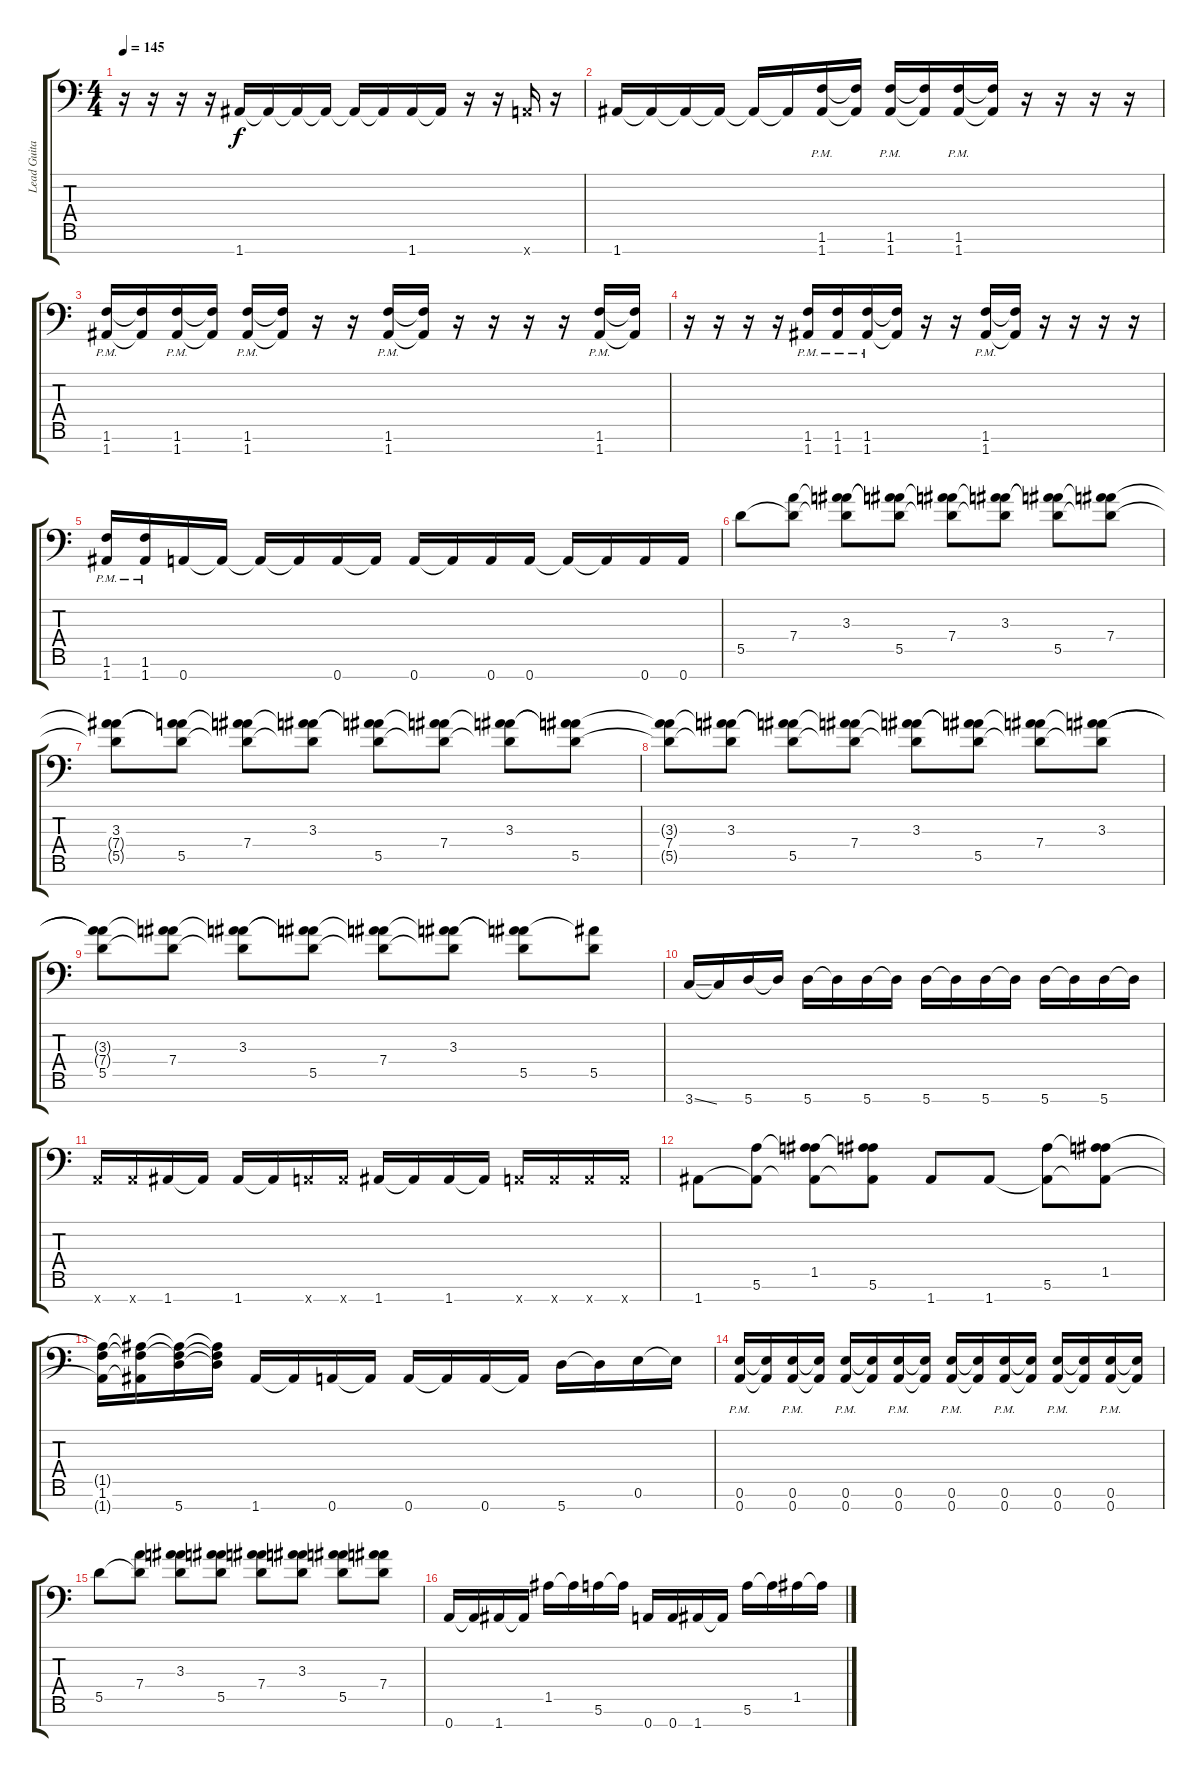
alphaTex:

\track ("Lead Guitar" "Lead Guita") {instrument distortionguitar}
\staff {score tabs}
\tuning (E4 B3 G3 D3 A2 E2 A1) {hide}
\ts (4 4)
\tempo 145
\clef f4
\ks c
r.16{dy f} r.16 r.16 r.16 1.7.16 1.7{t}.16 1.7{t}.16 1.7{t}.16 1.7{t}.16 1.7{t}.16 1.7.16 1.7{t}.16 r.16 r.16 0.7{x}.16 r.16 |
1.7.16 1.7{t}.16 1.7{t}.16 1.7{t}.16 1.7{t}.16 1.7{t}.16 (1.6{pm} 1.7{pm}).16 (1.6{t} 1.7{t}).16 (1.6{pm} 1.7{pm}).16 (1.6{t} 1.7{t}).16 (1.6{pm} 1.7{pm}).16 (1.6{t} 1.7{t}).16 r.16 r.16 r.16 r.16 |
(1.6{pm} 1.7{pm}).16 (1.6{t} 1.7{t}).16 (1.6{pm} 1.7{pm}).16 (1.6{t} 1.7{t}).16 (1.6{pm} 1.7{pm}).16 (1.6{t} 1.7{t}).16 r.16 r.16 (1.6{pm} 1.7{pm}).16 (1.6{t} 1.7{t}).16 r.16 r.16 r.16 r.16 (1.6{pm} 1.7{pm}).16 (1.6{t} 1.7{t}).16 |
r.16 r.16 r.16 r.16 (1.6{pm} 1.7{pm}).16 (1.6{pm} 1.7{pm}).16 (1.6{pm} 1.7{pm}).16 (1.6{t} 1.7{t}).16 r.16 r.16 (1.6{pm} 1.7{pm}).16 (1.6{t} 1.7{t}).16 r.16 r.16 r.16 r.16 |
(1.6{pm} 1.7{pm}).16 (1.6{pm} 1.7{pm}).16 0.7.16 0.7{t}.16 0.7{t}.16 0.7{t}.16 0.7.16 0.7{t}.16 0.7.16 0.7{t}.16 0.7.16 0.7.16 0.7{t}.16 0.7{t}.16 0.7.16 0.7.16 |
5.5.8 (7.4 5.5{t}).8 (3.3 7.4{t} 5.5{t}).8 (3.3{t} 7.4{t} 5.5).8 (3.3{t} 7.4 5.5{t}).8 (3.3 7.4{t} 5.5{t}).8 (3.3{t} 7.4{t} 5.5).8 (3.3{t} 7.4 5.5{t}).8 |
(3.3 7.4{t} 5.5{t}).8 (3.3{t} 7.4{t} 5.5).8 (3.3{t} 7.4 5.5{t}).8 (3.3 7.4{t} 5.5{t}).8 (3.3{t} 7.4{t} 5.5).8 (3.3{t} 7.4 5.5{t}).8 (3.3 7.4{t} 5.5{t}).8 (3.3{t} 7.4{t} 5.5).8 |
(3.3{t} 7.4 5.5{t}).8 (3.3 7.4{t} 5.5{t}).8 (3.3{t} 7.4{t} 5.5).8 (3.3{t} 7.4 5.5{t}).8 (3.3 7.4{t} 5.5{t}).8 (3.3{t} 7.4{t} 5.5).8 (3.3{t} 7.4 5.5{t}).8 (3.3 7.4{t} 5.5{t}).8 |
(3.3{t} 7.4{t} 5.5).8 (3.3{t} 7.4 5.5{t}).8 (3.3 7.4{t} 5.5{t}).8 (3.3{t} 7.4{t} 5.5).8 (3.3{t} 7.4 5.5{t}).8 (3.3 7.4{t} 5.5{t}).8 (3.3{t} 7.4{t} 5.5).8 (3.3{t} 5.5).8 |
3.7{ss}.16 3.7{t}.16 5.7.16 5.7{t}.16 5.7.16 5.7{t}.16 5.7.16 5.7{t}.16 5.7.16 5.7{t}.16 5.7.16 5.7{t}.16 5.7.16 5.7{t}.16 5.7.16 5.7{t}.16 |
0.7{x}.16 0.7{x}.16 1.7.16 1.7{t}.16 1.7.16 1.7{t}.16 0.7{x}.16 0.7{x}.16 1.7.16 1.7{t}.16 1.7.16 1.7{t}.16 0.7{x}.16 0.7{x}.16 0.7{x}.16 0.7{x}.16 |
1.7.8 (5.6 1.7{t}).8 (1.5 5.6{t} 1.7{t}).8 (1.5{t} 5.6 1.7{t}).8 1.7.8 1.7.8 (5.6 1.7{t}).8 (1.5 5.6{t} 1.7{t}).8 |
(1.5{t} 1.6 1.7{t}).16 (1.5{t} 1.6{t} 1.7{t}).16 (1.5{t} 1.6{t} 5.7).16 (1.5{t} 1.6{t} 5.7{t}).16 1.7.16 1.7{t}.16 0.7.16 0.7{t}.16 0.7.16 0.7{t}.16 0.7.16 0.7{t}.16 5.7.16 5.7{t}.16 0.6.16 0.6{t}.16 |
(0.6{pm} 0.7{pm}).16 (0.6{t} 0.7{t}).16 (0.6{pm} 0.7{pm}).16 (0.6{t} 0.7{t}).16 (0.6{pm} 0.7{pm}).16 (0.6{t} 0.7{t}).16 (0.6{pm} 0.7{pm}).16 (0.6{t} 0.7{t}).16 (0.6{pm} 0.7{pm}).16 (0.6{t} 0.7{t}).16 (0.6{pm} 0.7{pm}).16 (0.6{t} 0.7{t}).16 (0.6{pm} 0.7{pm}).16 (0.6{t} 0.7{t}).16 (0.6{pm} 0.7{pm}).16 (0.6{t} 0.7{t}).16 |
5.5.8 (7.4 5.5{t}).8 (3.3 7.4{t} 5.5{t}).8 (3.3{t} 7.4{t} 5.5).8 (3.3{t} 7.4 5.5{t}).8 (3.3 7.4{t} 5.5{t}).8 (3.3{t} 7.4{t} 5.5).8 (3.3{t} 7.4 5.5{t}).8 |
0.7.16 0.7{t}.16 1.7.16 1.7{t}.16 1.5.16 1.5{t}.16 5.6.16 5.6{t}.16 0.7.16 0.7.16 1.7.16 1.7{t}.16 5.6.16 5.6{t}.16 1.5.16 1.5{t}.16
